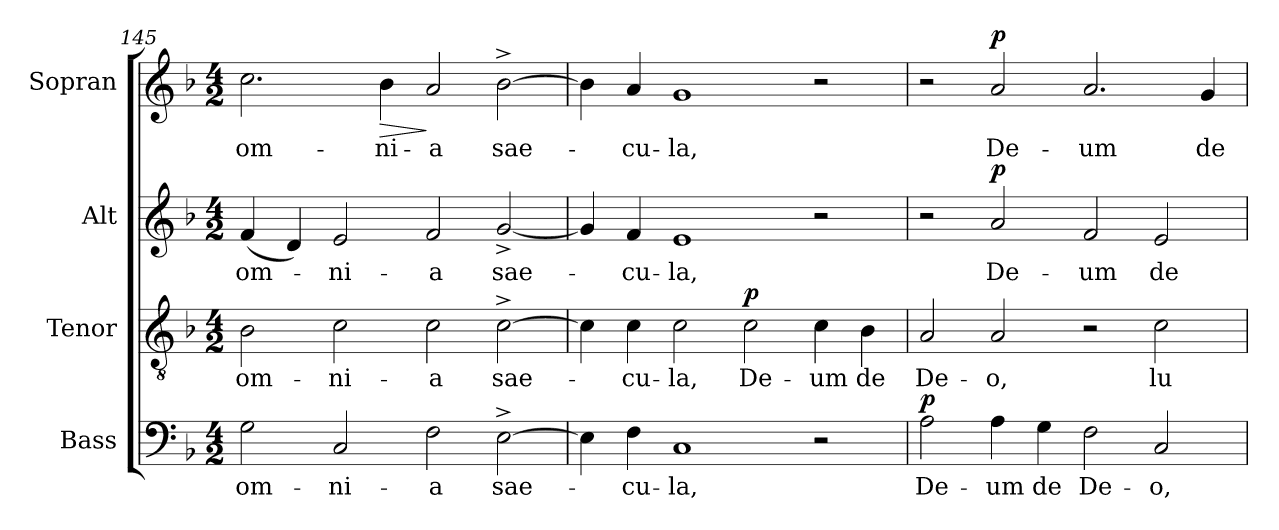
**kern	**text	**dynam	**kern	**text	**dynam	**kern	**text	**dynam	**kern	**text	**dynam
*part4	*part4	*part4	*part3	*part3	*part3	*part2	*part2	*part2	*part1	*part1	*part1
*staff4	*staff4	*staff4	*staff3	*staff3	*staff3	*staff2	*staff2	*staff2	*staff1	*staff1	*staff1
*I"Bass	*	*	*I"Tenor	*	*	*I"Alt	*	*	*I"Sopran	*	*
*I'B.	*	*	*I'T.	*	*	*I'A.	*	*	*I'S.	*	*
!!LO:PB:g=z
*clefF4	*	*	*clefGv2	*	*	*clefG2	*	*	*clefG2	*	*
*k[b-]	*	*	*k[b-]	*	*	*k[b-]	*	*	*k[b-]	*	*
*F:	*	*	*F:	*	*	*F:	*	*	*F:	*	*
*M4/2	*	*	*M4/2	*	*	*M4/2	*	*	*M4/2	*	*
=145	=145	=145	=145	=145	=145	=145	=145	=145	=145	=145	=145
!	!LO:LY:b	!	!	!LO:LY:b	!	!	!LO:LY:b	!	!	!LO:LY:b	!
2G\	om-	.	2B-\	om-	.	(<4f/	om-	.	2.cc\	om-	.
.	.	.	.	.	.	4d/)	.	.	.	.	.
!	!LO:LY:b	!	!	!LO:LY:b	!	!	!LO:LY:b	!	!	!	!
2C/	-ni-	.	2c\	-ni-	.	2e/	-ni-	.	.	.	.
!	!	!	!	!	!	!	!	!	!	!LO:LY:b	!LO:HP:b
.	.	.	.	.	.	.	.	.	4b-\	-ni-	>
!	!LO:LY:b	!	!	!LO:LY:b	!	!	!LO:LY:b	!	!	!LO:LY:b	!
2F\	-a	.	2c\	-a	.	2f/	-a	.	2a/	-a	]
!	!LO:LY:b	!	!	!LO:LY:b	!	!	!LO:LY:b	!	!	!LO:LY:b	!
[2E^>\	sae-	.	[2c^>\	sae-	.	[2g^>/	sae-	.	[2b-^>\	sae-	.
=146	=146	=146	=146	=146	=146	=146	=146	=146	=146	=146	=146
4E\]	.	.	4c\]	.	.	4g/]	.	.	4b-\]	.	.
!	!LO:LY:b	!	!	!LO:LY:b	!	!	!LO:LY:b	!	!	!LO:LY:b	!
4F\	-cu-	.	4c\	-cu-	.	4f/	-cu-	.	4a/	-cu-	.
!	!LO:LY:b	!	!	!LO:LY:b	!	!	!LO:LY:b	!	!	!LO:LY:b	!
1C	-la,	.	2c\	-la,	.	1e	-la,	.	1g	-la,	.
!	!	!	!	!LO:LY:b	!LO:DY:a	!	!	!	!	!	!
.	.	.	2c\	De-	p	.	.	.	.	.	.
!	!	!	!	!LO:LY:b	!	!	!	!	!	!	!
2r	.	.	4c\	-um	.	2r	.	.	2r	.	.
!	!	!	!	!LO:LY:b	!	!	!	!	!	!	!
.	.	.	4B-\	de	.	.	.	.	.	.	.
=147	=147	=147	=147	=147	=147	=147	=147	=147	=147	=147	=147
!	!LO:LY:b	!LO:DY:a	!	!LO:LY:b	!	!	!	!	!	!	!
2A\	De-	p	2A/	De-	.	2r	.	.	2r	.	.
!	!LO:LY:b	!	!	!LO:LY:b	!	!	!LO:LY:b	!LO:DY:a	!	!LO:LY:b	!LO:DY:a
4A\	-um	.	2A/	-o,	.	2a/	De-	p	2a/	De-	p
!	!LO:LY:b	!	!	!	!	!	!	!	!	!	!
4G\	de	.	.	.	.	.	.	.	.	.	.
!	!LO:LY:b	!	!	!	!	!	!LO:LY:b	!	!	!LO:LY:b	!
2F\	De-	.	2r	.	.	2f/	-um	.	2.a/	-um	.
!	!LO:LY:b	!	!	!LO:LY:b	!	!	!LO:LY:b	!	!	!	!
2C/	-o,	.	2c\	lu-	.	2e/	de	.	.	.	.
!	!	!	!	!	!	!	!	!	!	!LO:LY:b	!
.	.	.	.	.	.	.	.	.	4g/	de	.
=	=	=	=	=	=	=	=	=	=	=	=
*-	*-	*-	*-	*-	*-	*-	*-	*-	*-	*-	*-
